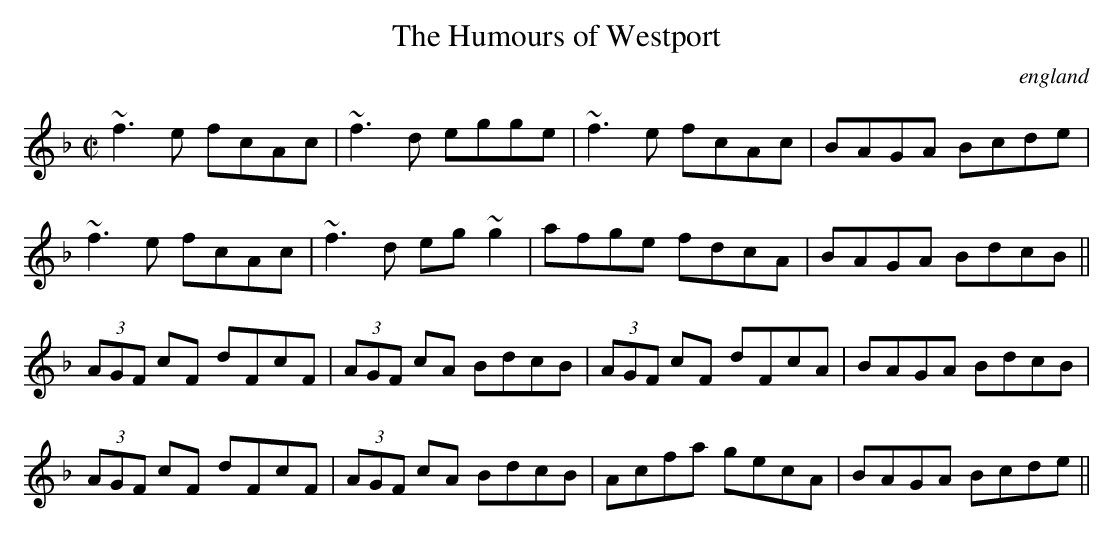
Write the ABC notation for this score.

X:1
T:Humours of Westport, The
O:england
M:C|
K:F
~f3e fcAc|~f3d egge|~f3e fcAc|BAGA Bcde|
~f3e fcAc|~f3d eg~g2|afge fdcA|BAGA BdcB||
(3AGF cF dFcF|(3AGF cA BdcB|(3AGF cF dFcA|BAGA BdcB|
(3AGF cF dFcF|(3AGF cA BdcB|Acfa gecA|BAGA Bcde||
